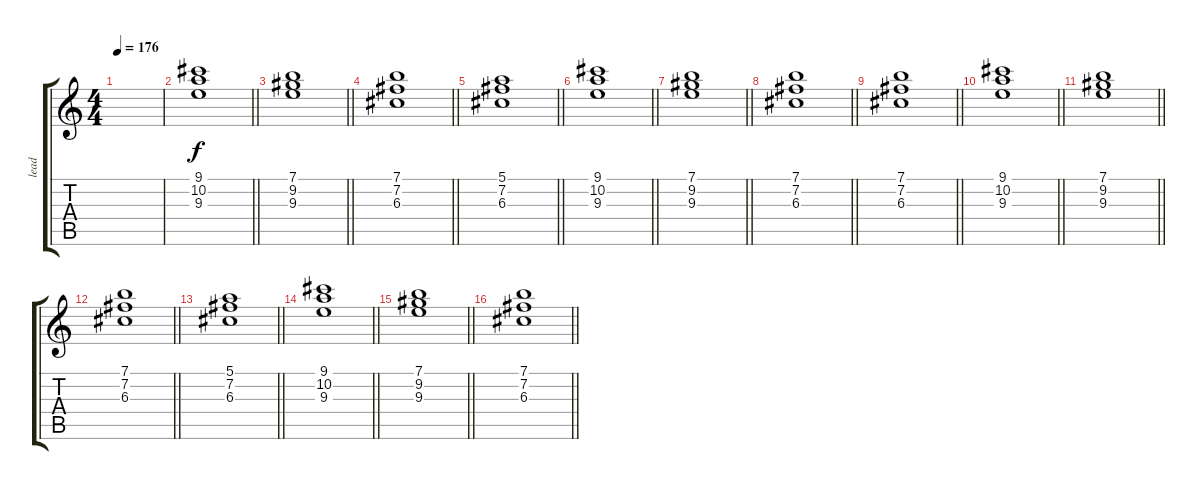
\track ("lead" "lead") {instrument electricguitarclean}
\staff {score tabs}
\tuning (E4 B3 G3 D3 A2 E2) {hide}
\ts (4 4)
\tempo 176
\clef g2
\ks c
|
\barLineRight lightlight
(9.1 10.2 9.3).1{dy f} |
\barLineRight lightlight
(7.1 9.2 9.3).1 |
\barLineRight lightlight
(7.1 7.2 6.3).1 |
\barLineRight lightlight
(5.1 7.2 6.3).1 |
\barLineRight lightlight
(9.1 10.2 9.3).1 |
\barLineRight lightlight
(7.1 9.2 9.3).1 |
\barLineRight lightlight
(7.1 7.2 6.3).1 |
\barLineRight lightlight
(7.1 7.2 6.3).1 |
\barLineRight lightlight
(9.1 10.2 9.3).1 |
\barLineRight lightlight
(7.1 9.2 9.3).1 |
\barLineRight lightlight
(7.1 7.2 6.3).1 |
\barLineRight lightlight
(5.1 7.2 6.3).1 |
\barLineRight lightlight
(9.1 10.2 9.3).1 |
\barLineRight lightlight
(7.1 9.2 9.3).1 |
\barLineRight lightlight
(7.1 7.2 6.3).1
